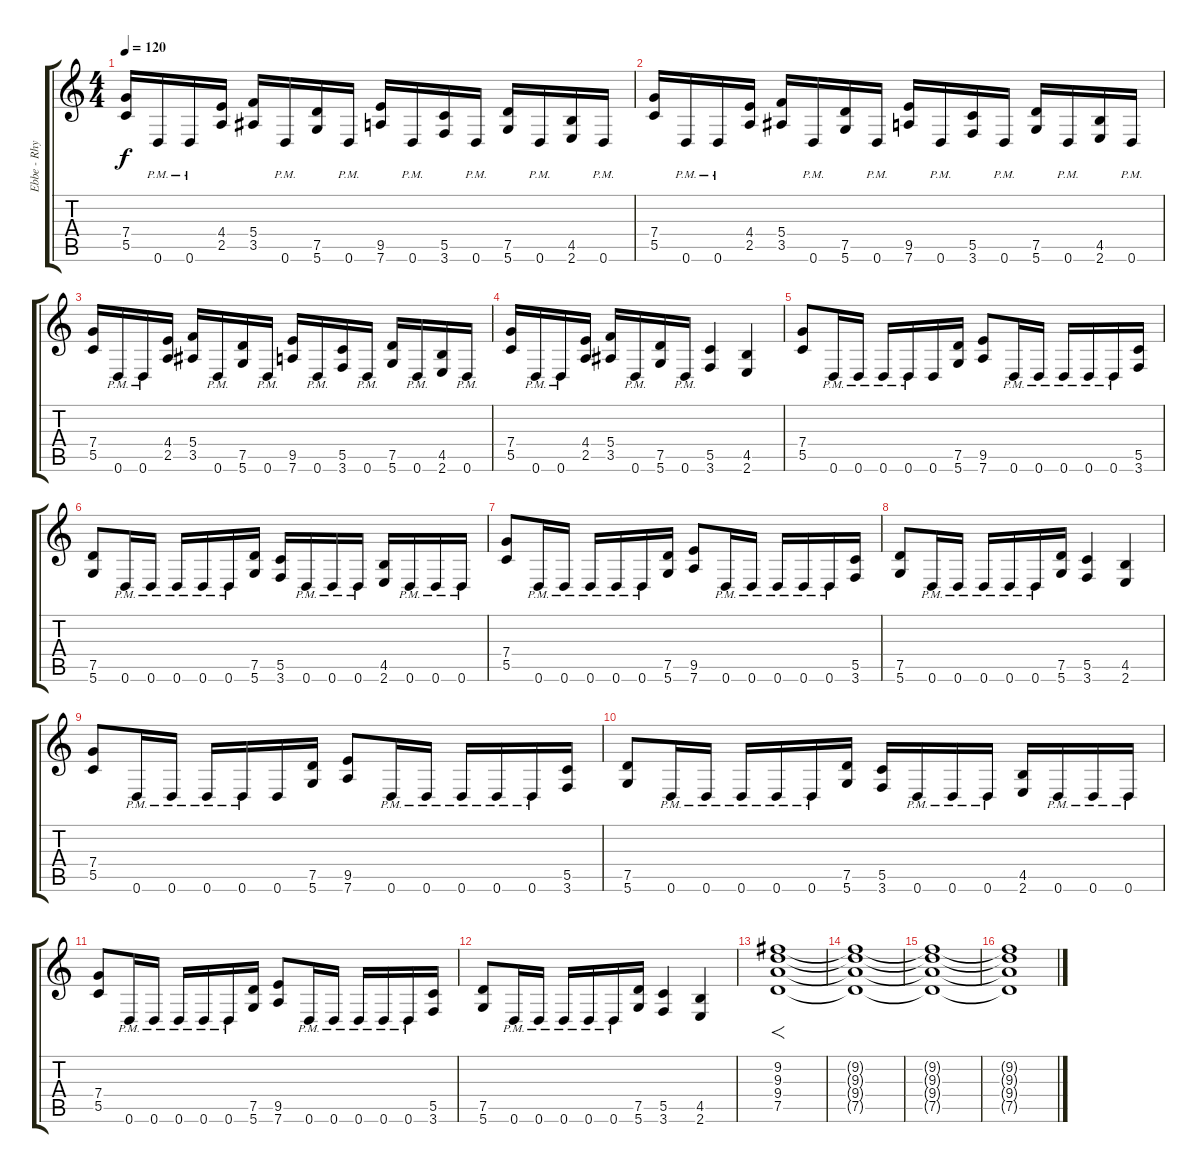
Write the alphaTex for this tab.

\track ("Ebbe - Rhytm" "Ebbe - Rhy") {instrument overdrivenguitar}
\staff {score tabs}
\tuning (D4 A3 F3 C3 G2 D2) {hide}
\ts (4 4)
\tempo 120
\clef g2
\ks c
(7.4 5.5).16{dy f} 0.6{pm}.16 0.6{pm}.16 (4.4 2.5).16 (5.4 3.5).16 0.6{pm}.16 (7.5 5.6).16 0.6{pm}.16 (9.5 7.6).16 0.6{pm}.16 (5.5 3.6).16 0.6{pm}.16 (7.5 5.6).16 0.6{pm}.16 (4.5 2.6).16 0.6{pm}.16 |
(7.4 5.5).16 0.6{pm}.16 0.6{pm}.16 (4.4 2.5).16 (5.4 3.5).16 0.6{pm}.16 (7.5 5.6).16 0.6{pm}.16 (9.5 7.6).16 0.6{pm}.16 (5.5 3.6).16 0.6{pm}.16 (7.5 5.6).16 0.6{pm}.16 (4.5 2.6).16 0.6{pm}.16 |
(7.4 5.5).16 0.6{pm}.16 0.6{pm}.16 (4.4 2.5).16 (5.4 3.5).16 0.6{pm}.16 (7.5 5.6).16 0.6{pm}.16 (9.5 7.6).16 0.6{pm}.16 (5.5 3.6).16 0.6{pm}.16 (7.5 5.6).16 0.6{pm}.16 (4.5 2.6).16 0.6{pm}.16 |
(7.4 5.5).16 0.6{pm}.16 0.6{pm}.16 (4.4 2.5).16 (5.4 3.5).16 0.6{pm}.16 (7.5 5.6).16 0.6{pm}.16 (5.5 3.6).4 (4.5 2.6).4 |
(7.4 5.5).8 0.6{pm}.16 0.6{pm}.16 0.6{pm}.16 0.6{pm}.16 0.6.16 (7.5 5.6).16 (9.5 7.6).8 0.6{pm}.16 0.6{pm}.16 0.6{pm}.16 0.6{pm}.16 0.6{pm}.16 (5.5 3.6).16 |
(7.5 5.6).8 0.6{pm}.16 0.6{pm}.16 0.6{pm}.16 0.6{pm}.16 0.6{pm}.16 (7.5 5.6).16 (5.5 3.6).16 0.6{pm}.16 0.6{pm}.16 0.6{pm}.16 (4.5 2.6).16 0.6{pm}.16 0.6{pm}.16 0.6{pm}.16 |
(7.4 5.5).8 0.6{pm}.16 0.6{pm}.16 0.6{pm}.16 0.6{pm}.16 0.6{pm}.16 (7.5 5.6).16 (9.5 7.6).8 0.6{pm}.16 0.6{pm}.16 0.6{pm}.16 0.6{pm}.16 0.6{pm}.16 (5.5 3.6).16 |
(7.5 5.6).8 0.6{pm}.16 0.6{pm}.16 0.6{pm}.16 0.6{pm}.16 0.6{pm}.16 (7.5 5.6).16 (5.5 3.6).4 (4.5 2.6).4 |
(7.4 5.5).8 0.6{pm}.16 0.6{pm}.16 0.6{pm}.16 0.6{pm}.16 0.6.16 (7.5 5.6).16 (9.5 7.6).8 0.6{pm}.16 0.6{pm}.16 0.6{pm}.16 0.6{pm}.16 0.6{pm}.16 (5.5 3.6).16 |
(7.5 5.6).8 0.6{pm}.16 0.6{pm}.16 0.6{pm}.16 0.6{pm}.16 0.6{pm}.16 (7.5 5.6).16 (5.5 3.6).16 0.6{pm}.16 0.6{pm}.16 0.6{pm}.16 (4.5 2.6).16 0.6{pm}.16 0.6{pm}.16 0.6{pm}.16 |
(7.4 5.5).8 0.6{pm}.16 0.6{pm}.16 0.6{pm}.16 0.6{pm}.16 0.6{pm}.16 (7.5 5.6).16 (9.5 7.6).8 0.6{pm}.16 0.6{pm}.16 0.6{pm}.16 0.6{pm}.16 0.6{pm}.16 (5.5 3.6).16 |
(7.5 5.6).8 0.6{pm}.16 0.6{pm}.16 0.6{pm}.16 0.6{pm}.16 0.6{pm}.16 (7.5 5.6).16 (5.5 3.6).4 (4.5 2.6).4 |
(9.2 9.3 9.4 7.5).1{f} |
(9.2{t} 9.3{t} 9.4{t} 7.5{t}).1 |
(9.2{t} 9.3{t} 9.4{t} 7.5{t}).1 |
(9.2{t} 9.3{t} 9.4{t} 7.5{t}).1
